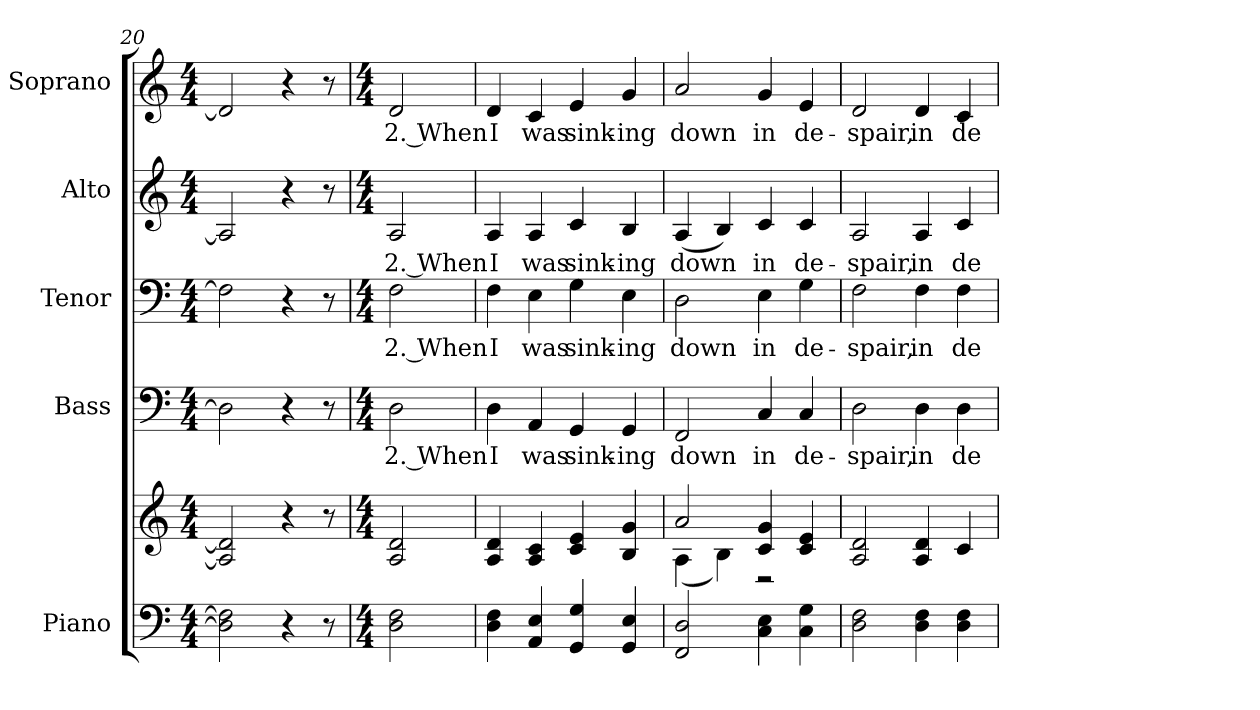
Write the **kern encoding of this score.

**kern	**kern	**kern	**text	**kern	**text	**kern	**text	**kern	**text
*part5	*part5	*part4	*part4	*part3	*part3	*part2	*part2	*part1	*part1
*staff6	*staff5	*staff4	*staff4	*staff3	*staff3	*staff2	*staff2	*staff1	*staff1
*I"Piano	*	*I"Bass	*	*I"Tenor	*	*I"Alto	*	*I"Soprano	*
*I'Pno.	*	*I'B.	*	*I'T.	*	*I'A.	*	*I'S.	*
*clefF4	*clefG2	*clefF4	*	*clefF4	*	*clefG2	*	*clefG2	*
*k[]	*k[]	*k[]	*	*k[]	*	*k[]	*	*k[]	*
*C:	*C:	*C:	*	*C:	*	*C:	*	*C:	*
*M4/4	*M4/4	*M4/4	*	*M4/4	*	*M4/4	*	*M4/4	*
=20	=20	=20	=20	=20	=20	=20	=20	=20	=20
2Di\] 2Fi]	2Ai/] 2di]	2Di\]	.	2Fi\]	.	2Ai/]	.	2di/]	.
4r	4r	4r	.	4r	.	4r	.	4r	.
8r	8r	8r	.	8r	.	8r	.	8r	.
!!LO:PB:g=z
=21	=21	=21	=21	=21	=21	=21	=21	=21	=21
*M4/4	*M4/4	*M4/4	*	*M4/4	*	*M4/4	*	*M4/4	*
!	!	!	!LO:LY:b:color=#000000	!	!	!	!	!	!
!	!	!	!	!	!LO:LY:b:color=#000000	!	!	!	!
!	!	!	!	!	!	!	!LO:LY:b:color=#000000	!	!
!	!	!	!	!	!	!	!	!	!LO:LY:b:color=#000000
2Di\ 2Fi	2Ai/ 2di	2Di\	2. When	2Fi\	2. When	2Ai/	2. When	2di/	2. When
=22	=22	=22	=22	=22	=22	=22	=22	=22	=22
!	!	!	!LO:LY:b:color=#000000	!	!	!	!	!	!
!	!	!	!	!	!LO:LY:b:color=#000000	!	!	!	!
!	!	!	!	!	!	!	!LO:LY:b:color=#000000	!	!
!	!	!	!	!	!	!	!	!	!LO:LY:b:color=#000000
4Di\ 4Fi	4Ai/ 4di	4Di\	I	4Fi\	I	4Ai/	I	4di/	I
!	!	!	!LO:LY:b:color=#000000	!	!	!	!	!	!
!	!	!	!	!	!LO:LY:b:color=#000000	!	!	!	!
!	!	!	!	!	!	!	!LO:LY:b:color=#000000	!	!
!	!	!	!	!	!	!	!	!	!LO:LY:b:color=#000000
4AAi/ 4Ei	4Ai/ 4ci	4AAi/	was	4Ei\	was	4Ai/	was	4ci/	was
!	!	!	!LO:LY:b:color=#000000	!	!	!	!	!	!
!	!	!	!	!	!LO:LY:b:color=#000000	!	!	!	!
!	!	!	!	!	!	!	!LO:LY:b:color=#000000	!	!
!	!	!	!	!	!	!	!	!	!LO:LY:b:color=#000000
4GGi/ 4Gi	4ci/ 4ei	4GGi/	sink-	4Gi\	sink-	4ci/	sink-	4ei/	sink-
!	!	!	!LO:LY:b:color=#000000	!	!	!	!	!	!
!	!	!	!	!	!LO:LY:b:color=#000000	!	!	!	!
!	!	!	!	!	!	!	!LO:LY:b:color=#000000	!	!
!	!	!	!	!	!	!	!	!	!LO:LY:b:color=#000000
4GGi/ 4Ei	4Bi/ 4gi	4GGi/	-ing	4Ei\	-ing	4Bi/	-ing	4gi/	-ing
=23	=23	=23	=23	=23	=23	=23	=23	=23	=23
*	*^	*	*	*	*	*	*	*	*
!	!	!	!	!LO:LY:b:color=#000000	!	!	!	!	!	!
!	!	!	!	!	!	!LO:LY:b:color=#000000	!	!	!	!
!	!	!	!	!	!	!	!	!LO:LY:b:color=#000000	!	!
!	!	!	!	!	!	!	!	!	!	!LO:LY:b:color=#000000
2FFi/ 2Di	2ai/	(4Ai\	2FFi/	down	2Di\	down	(4Ai/	down	2ai/	down
.	.	4Bi\)	.	.	.	.	4Bi/)	.	.	.
!	!	!	!	!LO:LY:b:color=#000000	!	!	!	!	!	!
!	!	!	!	!	!	!LO:LY:b:color=#000000	!	!	!	!
!	!	!	!	!	!	!	!	!LO:LY:b:color=#000000	!	!
!	!	!	!	!	!	!	!	!	!	!LO:LY:b:color=#000000
4Ci\ 4Ei	4ci/ 4gi	2r	4Ci/	in	4Ei\	in	4ci/	in	4gi/	in
!	!	!	!	!LO:LY:b:color=#000000	!	!	!	!	!	!
!	!	!	!	!	!	!LO:LY:b:color=#000000	!	!	!	!
!	!	!	!	!	!	!	!	!LO:LY:b:color=#000000	!	!
!	!	!	!	!	!	!	!	!	!	!LO:LY:b:color=#000000
4Ci\ 4Gi	4ci/ 4ei	.	4Ci/	de-	4Gi\	de-	4ci/	de-	4ei/	de-
*	*v	*v	*	*	*	*	*	*	*	*
=24	=24	=24	=24	=24	=24	=24	=24	=24	=24
!	!	!	!LO:LY:b:color=#000000	!	!	!	!	!	!
!	!	!	!	!	!LO:LY:b:color=#000000	!	!	!	!
!	!	!	!	!	!	!	!LO:LY:b:color=#000000	!	!
!	!	!	!	!	!	!	!	!	!LO:LY:b:color=#000000
2Di\ 2Fi	2Ai/ 2di	2Di\	-spair,	2Fi\	-spair,	2Ai/	-spair,	2di/	-spair,
!	!	!	!LO:LY:b:color=#000000	!	!	!	!	!	!
!	!	!	!	!	!LO:LY:b:color=#000000	!	!	!	!
!	!	!	!	!	!	!	!LO:LY:b:color=#000000	!	!
!	!	!	!	!	!	!	!	!	!LO:LY:b:color=#000000
4Di\ 4Fi	4Ai/ 4di	4Di\	in	4Fi\	in	4Ai/	in	4di/	in
!	!	!	!LO:LY:b:color=#000000	!	!	!	!	!	!
!	!	!	!	!	!LO:LY:b:color=#000000	!	!	!	!
!	!	!	!	!	!	!	!LO:LY:b:color=#000000	!	!
!	!	!	!	!	!	!	!	!	!LO:LY:b:color=#000000
4Di\ 4Fi	4ci/	4Di\	de-	4Fi\	de-	4ci/	de-	4ci/	de-
=	=	=	=	=	=	=	=	=	=
*-	*-	*-	*-	*-	*-	*-	*-	*-	*-
